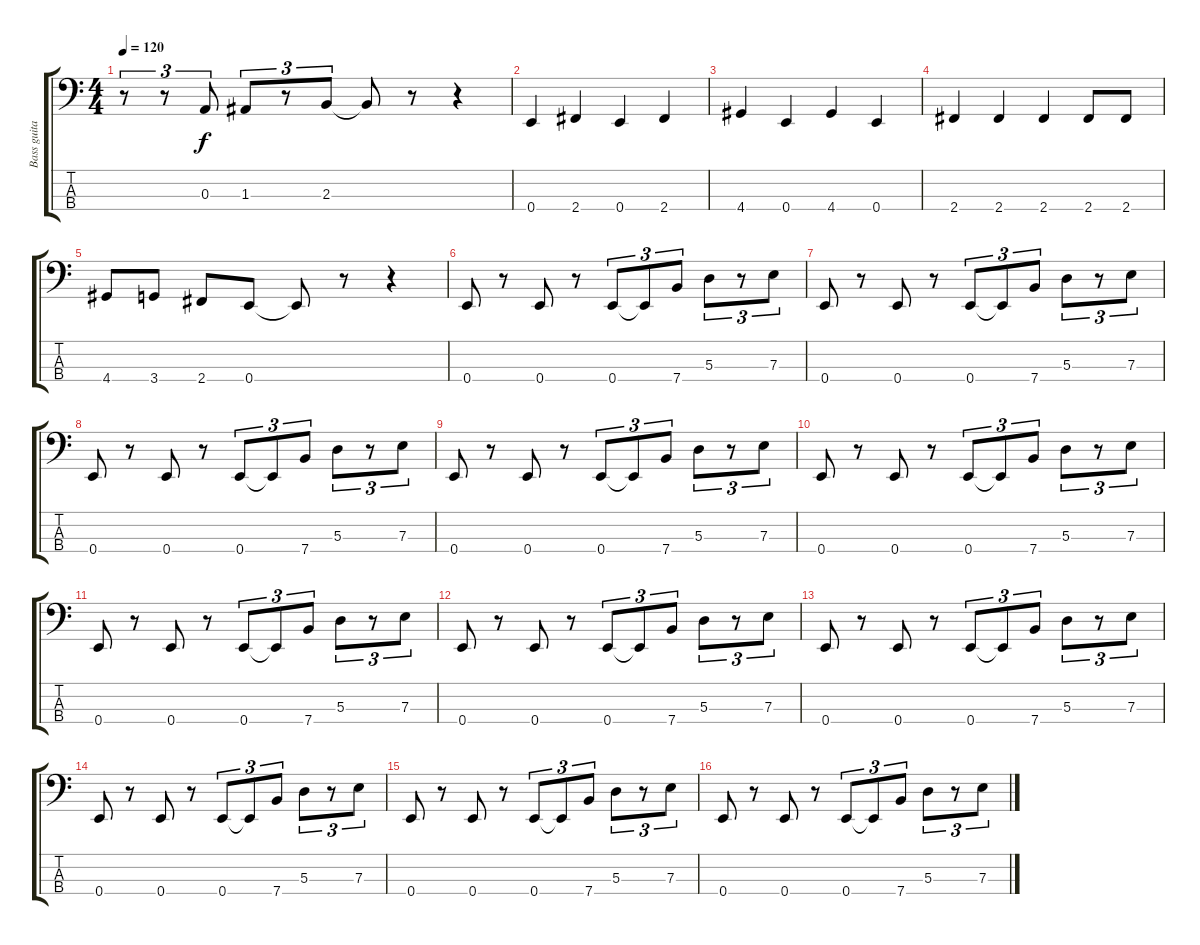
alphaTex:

\track ("Bass guitar" "Bass guita") {instrument electricbassfinger}
\staff {score tabs}
\tuning (G2 D2 A1 E1) {hide}
\ts (4 4)
\tempo 120
\clef f4
\ks c
r.8{tu (3 2) dy f} r.8{tu (3 2)} 0.3.8{tu (3 2)} 1.3.8{tu (3 2)} r.8{tu (3 2)} 2.3.8{tu (3 2)} 2.3{t}.8 r.8 r.4 |
0.4.4 2.4.4 0.4.4 2.4.4 |
4.4.4 0.4.4 4.4.4 0.4.4 |
2.4.4 2.4.4 2.4.4 2.4.8 2.4.8 |
4.4.8 3.4.8 2.4.8 0.4.8 0.4{t}.8 r.8 r.4 |
0.4.8 r.8 0.4.8 r.8 0.4.8{tu (3 2)} 0.4{t}.8{tu (3 2)} 7.4.8{tu (3 2)} 5.3.8{tu (3 2)} r.8{tu (3 2)} 7.3.8{tu (3 2)} |
0.4.8 r.8 0.4.8 r.8 0.4.8{tu (3 2)} 0.4{t}.8{tu (3 2)} 7.4.8{tu (3 2)} 5.3.8{tu (3 2)} r.8{tu (3 2)} 7.3.8{tu (3 2)} |
0.4.8 r.8 0.4.8 r.8 0.4.8{tu (3 2)} 0.4{t}.8{tu (3 2)} 7.4.8{tu (3 2)} 5.3.8{tu (3 2)} r.8{tu (3 2)} 7.3.8{tu (3 2)} |
0.4.8 r.8 0.4.8 r.8 0.4.8{tu (3 2)} 0.4{t}.8{tu (3 2)} 7.4.8{tu (3 2)} 5.3.8{tu (3 2)} r.8{tu (3 2)} 7.3.8{tu (3 2)} |
0.4.8 r.8 0.4.8 r.8 0.4.8{tu (3 2)} 0.4{t}.8{tu (3 2)} 7.4.8{tu (3 2)} 5.3.8{tu (3 2)} r.8{tu (3 2)} 7.3.8{tu (3 2)} |
0.4.8 r.8 0.4.8 r.8 0.4.8{tu (3 2)} 0.4{t}.8{tu (3 2)} 7.4.8{tu (3 2)} 5.3.8{tu (3 2)} r.8{tu (3 2)} 7.3.8{tu (3 2)} |
0.4.8 r.8 0.4.8 r.8 0.4.8{tu (3 2)} 0.4{t}.8{tu (3 2)} 7.4.8{tu (3 2)} 5.3.8{tu (3 2)} r.8{tu (3 2)} 7.3.8{tu (3 2)} |
0.4.8 r.8 0.4.8 r.8 0.4.8{tu (3 2)} 0.4{t}.8{tu (3 2)} 7.4.8{tu (3 2)} 5.3.8{tu (3 2)} r.8{tu (3 2)} 7.3.8{tu (3 2)} |
0.4.8 r.8 0.4.8 r.8 0.4.8{tu (3 2)} 0.4{t}.8{tu (3 2)} 7.4.8{tu (3 2)} 5.3.8{tu (3 2)} r.8{tu (3 2)} 7.3.8{tu (3 2)} |
0.4.8 r.8 0.4.8 r.8 0.4.8{tu (3 2)} 0.4{t}.8{tu (3 2)} 7.4.8{tu (3 2)} 5.3.8{tu (3 2)} r.8{tu (3 2)} 7.3.8{tu (3 2)} |
0.4.8 r.8 0.4.8 r.8 0.4.8{tu (3 2)} 0.4{t}.8{tu (3 2)} 7.4.8{tu (3 2)} 5.3.8{tu (3 2)} r.8{tu (3 2)} 7.3.8{tu (3 2)}
